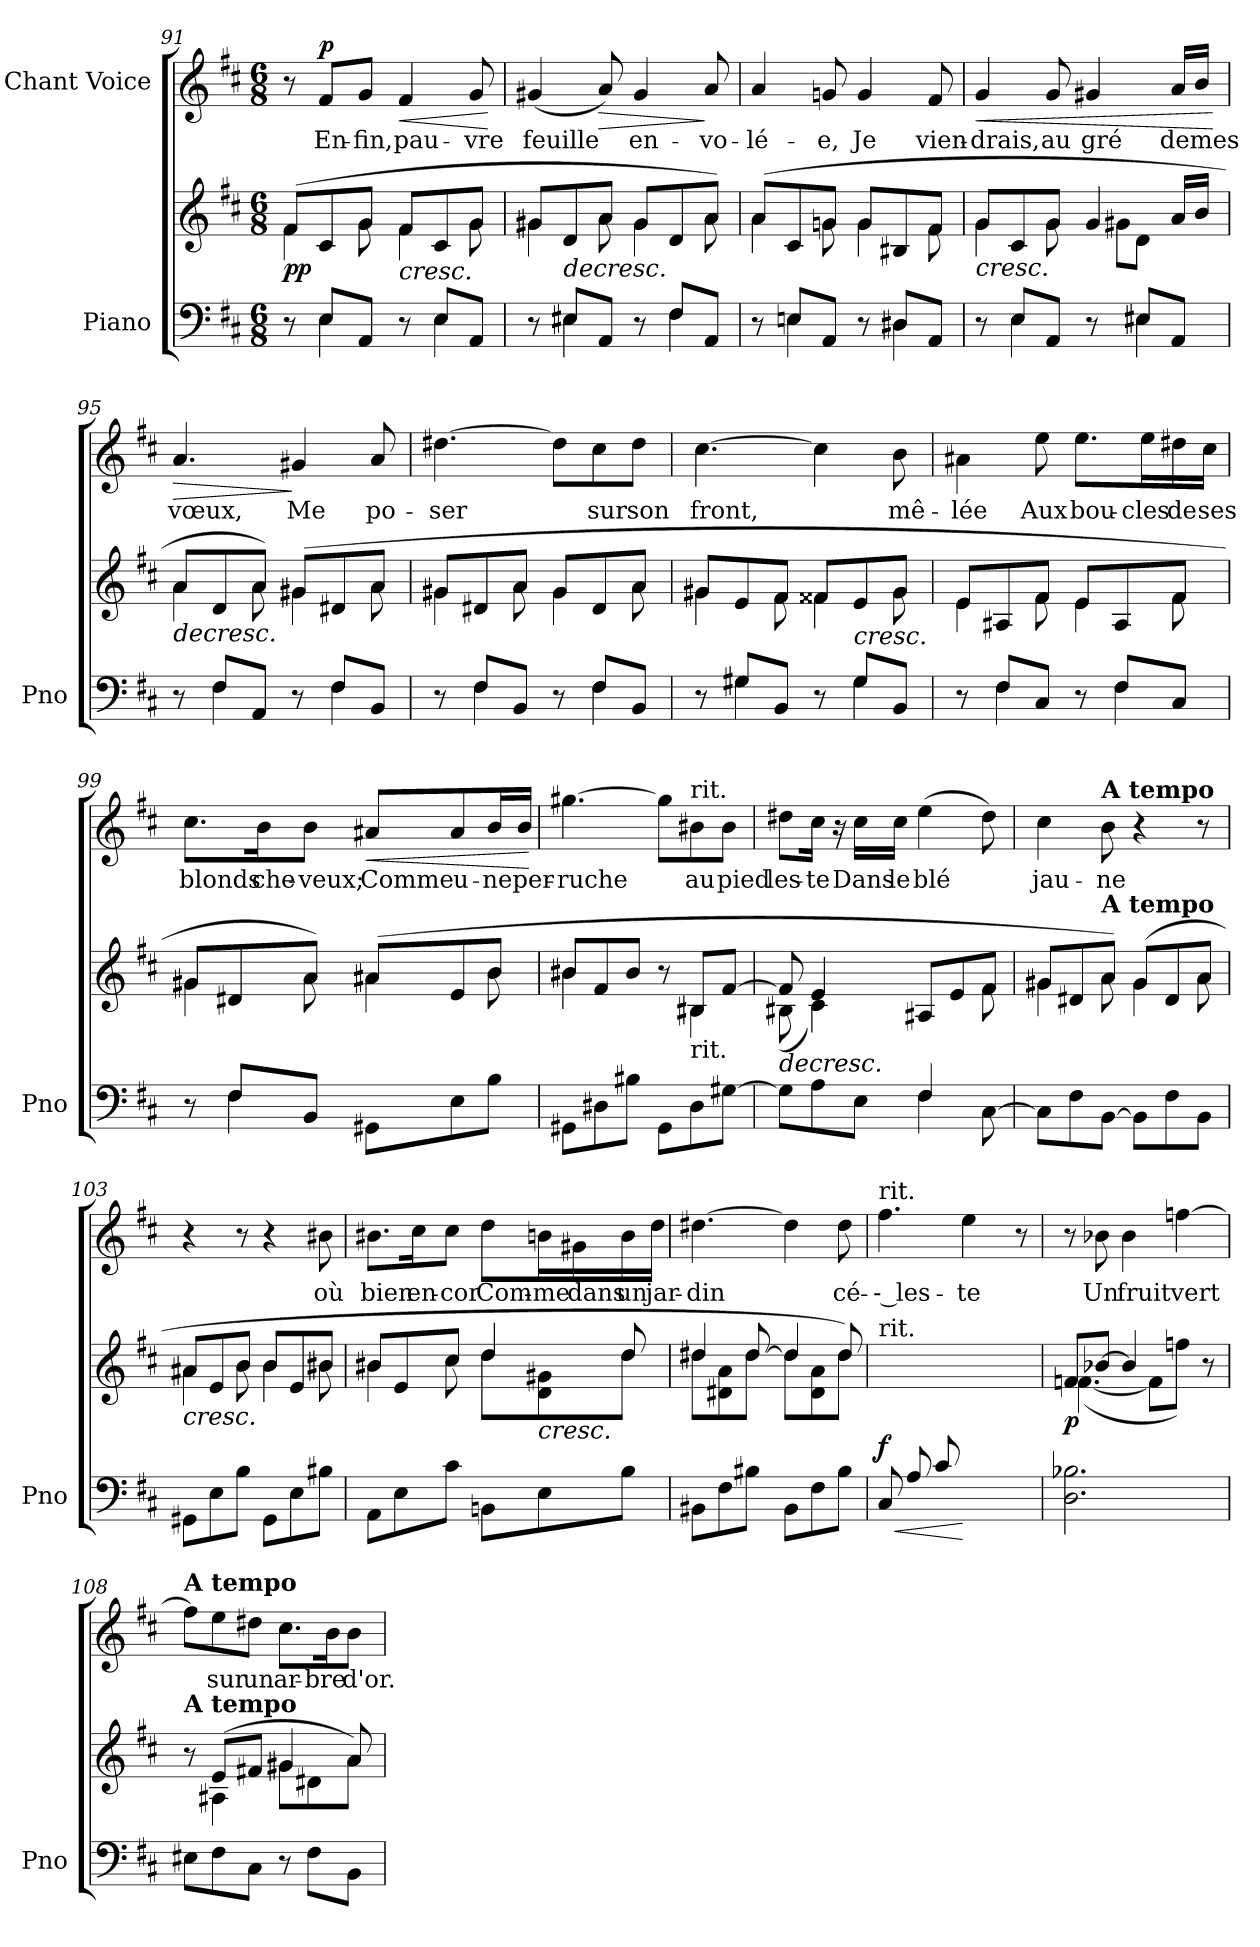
**kern	**kern	**dynam	**kern	**text	**dynam
*part2	*part2	*part2	*part1	*part1	*part1
*staff3	*staff2	*staff2/3	*staff1	*staff1	*staff1
*I"Piano	*	*	*I"Chant Voice	*	*
*I'Pno	*	*	*	*	*
*clefF4	*clefG2	*	*clefG2	*	*
*k[f#c#]	*k[f#c#]	*	*k[f#c#]	*	*
*M6/8	*M6/8	*	*M6/8	*	*
=91	=91	=91	=91	=91	=91
*^	*^	*	*	*	*
!	!	!	!	!LO:DY:b	!	!	!
8r	8ryy	(>8f#/L	4f#\	pp	8r	.	.
!	!	!	!	!	!	!LO:LY:b	!LO:DY:a
8E/L	4E\	8c#/	.	.	8f#/L	En-	p
!	!	!	!	!	!	!LO:LY:b	!
8AA/J	.	8g/J	8g\	.	8g/J	-fin,	.
!	!	!	!	!LO:HP:b	!	!LO:LY:b	!LO:HP:b
8r	8ryy	8f#/L	4f#\	<	4f#/	pau-	<
8E/L	4E\	8c#/	.	.	.	.	.
!	!	!	!	!	!	!LO:LY:b	!
8AA/J	.	8g/J	8g\	.	8g/	-vre	.
*v	*v	*	*	*	*	*	*
*	*v	*v	*	*	*	*
.	.	.	.	.	[
=92	=92	=92	=92	=92	=92
*^	*^	*	*	*	*
!	!	!	!	!	!	!LO:LY:b	!
8r	8ryy	8g#X/L	4g#\	.	(<4g#X/	feuille	.
!	!	!	!	!LO:HP:b	!	!	!
8E#X/L	4E#\	8d/	.	>	.	.	.
!	!	!	!	!	!	!	!LO:HP:b
8AA/J	.	8a/J	8a\	.	8a/)	.	>
!	!	!	!	!	!	!LO:LY:b	!
8r	8ryy	8g#/L	4g#\	.	4g#/	en-	.
8F#/L	4F#\	8d/	.	.	.	.	.
!	!	!	!	!	!	!LO:LY:b	!
8AA/J	.	8a/J)	8a\	[	8a/	-vo-	]
=93	=93	=93	=93	=93	=93	=93	=93
!	!	!	!	!	!	!LO:LY:b	!
8r	8ryy	(>8a/L	4a\	.	4a/	-lé-	.
8En/L	4E\	8c#/	.	.	.	.	.
!	!	!	!	!	!	!LO:LY:b	!
8AA/J	.	8gn/J	8g\	.	8gn/	-e,	.
!	!	!	!	!	!	!LO:LY:b	!
8r	8ryy	8g/L	4g\	.	4g/	Je	.
8D#X/L	4D#\	8B#X/	.	.	.	.	.
!	!	!	!	!	!	!LO:LY:b	!
8AA/J	.	8f#/J	8f#\	.	8f#/	vien-	.
=94	=94	=94	=94	=94	=94	=94	=94
!	!	!	!	!LO:HP:b	!	!LO:LY:b	!LO:HP:b
8r	8ryy	8g/L	4g\	<	4g/	-drais,	<
8E/L	4E\	8c#/	.	.	.	.	.
!	!	!	!	!	!	!LO:LY:b	!
8AA/J	.	8g/J	8g\	.	8g/	au	.
!	!	!	!	!	!	!LO:LY:b	!
8r	8ryy	4g/	8g#X\L	]	4g#X/	gré	.
8E#X/L	4E#\	.	8d\J	.	.	.	.
!	!	!	!	!	!	!LO:LY:b	!
8AA/J	.	16a/LL	8rgyy	.	16a/LL	de	.
!	!	!	!	!	!	!LO:LY:b	!
.	.	16b/JJ	.	.	16b/JJ	mes	.
*v	*v	*	*	*	*	*	*
*	*v	*v	*	*	*	*
.	.	.	.	.	[
!!LO:LB:g=z
=95	=95	=95	=95	=95	=95
*^	*	*	*	*	*
!	!	!	!LO:HP:b	!	!LO:LY:b	!LO:HP:b
*	*	*^	*	*	*	*
8r	8ryy	8a/L	4a\	>	4.a/	vœux,	>
8F#/L	4F#\	8d/	.	.	.	.	.
8AA/J	.	8a/J)	8a\	.	.	.	.
!	!	!	!	!	!	!LO:LY:b	!
8r	8ryy	(>8g#X/L	4g#\	[	4g#X/	Me	]
8F#/L	4F#\	8d#X/	.	.	.	.	.
!	!	!	!	!	!	!LO:LY:b	!
8BB/J	.	8a/J	8a\	.	8a/	po-	.
=96	=96	=96	=96	=96	=96	=96	=96
!	!	!	!	!	!	!LO:LY:b	!
8r	8ryy	8g#X/L	4g#\	.	[4.dd#X\	-ser	.
8F#/L	4F#\	8d#X/	.	.	.	.	.
8BB/J	.	8a/J	8a\	.	.	.	.
8r	8ryy	8g#/L	4g#\	.	8dd#\L]	.	.
!	!	!	!	!	!	!LO:LY:b	!
8F#/L	4F#\	8d#/	.	.	8cc#\	sur	.
!	!	!	!	!	!	!LO:LY:b	!
8BB/J	.	8a/J	8a\	.	8dd#\J	son	.
=97	=97	=97	=97	=97	=97	=97	=97
!	!	!	!	!	!	!LO:LY:b	!
8r	8ryy	8g#X/L	4g#\	.	[4.cc#\	front,	.
8G#X/L	4G#\	8e/	.	.	.	.	.
8BB/J	.	8f#/J	8f#\	.	.	.	.
8r	8ryy	8f##X/L	4f##\	.	4cc#\]	.	.
!	!	!	!	!LO:HP:b	!	!	!
8G#/L	4G#\	8e/	.	<	.	.	.
!	!	!	!	!	!	!LO:LY:b	!
8BB/J	.	8g#/J	8g#\	.	8b\	mê-	.
=98	=98	=98	=98	=98	=98	=98	=98
!	!	!	!	!	!	!LO:LY:b	!
8r	8ryy	8e/L	4e\	.	4a#X\	-lée	.
8F#/L	4F#\	8A#X/	.	.	.	.	.
!	!	!	!	!	!	!LO:LY:b	!
8C#/J	.	8f#/J	8f#\	.	8ee\	Aux	.
!	!	!	!	!	!	!LO:LY:b	!
8r	8ryy	8e/L	4e\	.	8.ee\L	bou-	.
8F#/L	4F#\	8A#/	.	.	.	.	.
!	!	!	!	!	!	!LO:LY:b	!
.	.	.	.	.	16ee\L	-cles	.
!	!	!	!	!	!	!LO:LY:b	!
8C#/J	.	8f#/J	8f#\	.	16dd#X\	de	.
!	!	!	!	!	!	!LO:LY:b	!
.	.	.	.	.	16cc#\JJ	ses	.
!!LO:LB:g=z
=99	=99	=99	=99	=99	=99	=99	=99
!	!	!	!	!	!	!LO:LY:b	!
8r	8ryy	8g#X/L	4g#\	.	8.cc#\L	blonds	.
8F#/L	4F#\	8d#X/	.	.	.	.	.
!	!	!	!	!	!	!LO:LY:b	!
.	.	.	.	.	16b\K	che-	.
!	!	!	!	!	!	!LO:LY:b	!
8BB/J	.	8a/J)	8a\	.	8b\J	-veux;	.
!	!	!	!	!	!	!LO:LY:b	!LO:HP:b
8ryy	8GG#X\L	(>8a#X/L	4a#\	.	8a#X/L	Comme	<
!	!	!	!	!	!	!LO:LY:b	!
4rFyy	8E\	8e/	.	.	8a#/	u-	.
!	!	!	!	!	!	!LO:LY:b	!
.	8B\J	8b/J	8b\	.	16b/L	-ne	.
!	!	!	!	!	!	!LO:LY:b	!
.	.	.	.	.	16b/JJ	per-	.
*v	*v	*	*	*	*	*	*
*	*v	*v	*	*	*	*
.	.	]	.	.	[
=100	=100	=100	=100	=100	=100
*	*^	*	*	*	*
!	!	!	!	!	!LO:LY:b	!
8GG#X\L	8b#X/L	4b#\	.	[4.gg#X\	-ruche	.
8D#X\	8f#/	.	.	.	.	.
8B#X\J	8b#/J	8ryy	.	.	.	.
*	*	*	*	*MM132	*	*
8GG#\L	8r	8ryy	.	8gg#\L]	.	.
!	!	!	!	!LO:TX:a:t=rit.	!	!
!	!LO:TX:b:t=rit.	!	!	!	!	!
!	!	!	!	!	!LO:LY:b	!
8D#\	8B#X/L	4B#\	.	8b#X\	au	.
!	!	!	!	!	!LO:LY:b	!
[8G#X\J	[8f#/J	.	.	8b#\J	pied	.
=101	=101	=101	=101	=101	=101	=101
*^	*	*	*	*	*	*
!	!	!	!	!LO:HP:b	!	!LO:LY:b	!
8G#\L]	4.rGGyy	8f#/]	(<8B#X\	>	8dd#X\L	les-	.
!	!	!	!	!	!	!LO:LY:b	!
8A\	.	4e/	4c#\)	.	16cc#\Jk	-te	.
.	.	.	.	.	16r	.	.
!	!	!	!	!	!	!LO:LY:b	!
8E\J	.	.	.	.	16cc#\LL	Dans	.
!	!	!	!	!	!	!LO:LY:b	!
.	.	.	.	.	16cc#\JJ	le	.
*	*	*	*	*	*MM120	*	*
!	!	!	!	!	!	!LO:LY:b	!
4F#/	4F#\	8A#X/L	4raayy	.	(>4ee\	blé	.
.	.	8e/	.	.	.	.	.
[8C#\	8rBByy	8f#/J	8f#\	.	8dd#\)	.	.
!!LO:PB:g=z
=102	=102	=102	=102	=102	=102	=102	=102
!	!	!	!	!	!	!LO:LY:b	!
*v	*v	*	*	*	*	*	*
8C#\L]	8g#X/L	4g#\	.	4cc#\	jau-	.
8F#\	8d#X/	.	.	.	.	.
!	!	!	!	!LO:TX:a:B:t=A tempo	!	!
!	!LO:TX:a:B:t=A tempo	!	!	!	!	!
!	!	!	!	!	!LO:LY:b	!
[8BB\J	8a/J)	8a\	.	8b\	-ne	.
*	*	*	*	*MM144	*	*
8BB\L]	(>8g#/L	4g#\	[	4r	.	.
8F#\	8d#/	.	.	.	.	.
8BB\J	8a/J	8a\	.	8r	.	.
=103	=103	=103	=103	=103	=103	=103
!	!	!	!LO:HP:b	!	!	!
8GG#X\L	8a#X/L	4a#\	<	4r	.	.
8E\	8e/	.	.	.	.	.
8B\J	8b/J	8b\	.	8r	.	.
8GG#\L	8b/L	4b\	.	4r	.	.
8E\	8e/	.	.	.	.	.
!	!	!	!	!	!LO:LY:b	!
8B#X\J	8b#X/J	8b#\	.	8b#X\	où	.
=104	=104	=104	=104	=104	=104	=104
!	!	!	!	!	!LO:LY:b	!
8AA\L	8b#X/L	4b#\	.	8.b#X\L	bien	.
8E\	8e/	.	.	.	.	.
!	!	!	!	!	!LO:LY:b	!
.	.	.	.	16cc#\K	en-	.
!	!	!	!	!	!LO:LY:b	!
8c#\J	8cc#/J	8cc#\	.	8cc#\J	-cor	.
!	!	!	!	!	!LO:LY:b	!
8BBn\L	4dd/	8dd\L	]	8dd\L	Com-	.
!	!	!LO:TX:b:i:t=cresc.	!	!	!	!
!	!	!	!	!	!LO:LY:b	!
8E\	.	8d\ 8g#X\	.	16bn\L	-me	.
!	!	!	!	!	!LO:LY:b	!
.	.	.	.	16g#X\	dans	.
!	!	!	!	!	!LO:LY:b	!
8B\J	8dd/	8dd\J	.	16b\	un	.
!	!	!	!	!	!LO:LY:b	!
.	.	.	.	16dd\JJ	jar-	.
=105	=105	=105	=105	=105	=105	=105
!	!	!	!	!	!LO:LY:b	!
8BB#X\L	4dd#X/	8dd#\L	.	[4.dd#X\	-din	.
8F#\	.	8d#X\ 8a\	.	.	.	.
8B#X\J	[8dd#/	8dd#\J	.	.	.	.
8BB#\L	4dd#/]	8dd#\L	.	4dd#\]	.	.
8F#\	.	8d#\ 8a\	.	.	.	.
!	!	!	!	!	!LO:LY:b	!
8B#\J	8dd#/)	8dd#\J	.	8dd#\	cé-	.
!!LO:LB:g=z
=106	=106	=106	=106	=106	=106	=106
*	*	*	*	*MM132	*	*
!	!	!	!	!LO:TX:a:t=rit.	!	!
!	!LO:TX:a:t=rit.	!	!	!	!	!
!	!	!	!LO:HP:b=2	!	!LO:LY:b	!
!	!	!	!LO:DY:n=1:a=2	!	!	!
(>8C#/L	2.ryy	4.ryy	< f	4.ff#\	-- les-	.
8A/	.	.	.	.	.	.
8c#/	.	.	.	.	.	.
!	!	!	!	!	!LO:LY:b	!
4.ryy	.	8e\	[	4ee\	-te	.
.	.	8a\	.	.	.	.
.	.	8ee\J)	.	8r	.	.
*	*v	*v	*	*	*	*
.	.	[	.	.	.
=107	=107	=107	=107	=107	=107
*	*	*	*MM124	*	*
*	*^	*	*	*	*
!	!	!	!LO:DY:b	!	!	!
2.D\ 2.B-X\	8fn/L	(>[4.f\	p	8r	.	.
!	!	!	!	!	!LO:LY:b	!
.	[8b-X/J	.	.	8b-X\	Un	.
!	!	!	!	!	!LO:LY:b	!
.	4b-/]	.	.	4b-\	fruit	.
.	.	8f\L]	.	.	.	.
!	!	!	!	!	!LO:LY:b	!
.	4rddyy	8ffn\J)	.	[4ffn\	vert	.
.	.	8r	.	.	.	.
=108	=108	=108	=108	=108	=108	=108
!	!	!	!	!LO:TX:a:B:t=A tempo	!	!
!	!LO:TX:a:B:t=A tempo	!	!	!	!	!
8E#X\L	8r	8ryy	.	8ff\L]	.	.
*	*	*	*	*MM144	*	*
!	!	!	!	!	!LO:LY:b	!
8F#\	(>8e/L	4A#X\	.	8ee\	sur	.
!	!	!	!	!	!LO:LY:b	!
8C#\J	8f#X/J	.	.	8dd#X\J	un	.
!	!	!	!	!	!LO:LY:b	!
8r	4g#X/	8g#\L	.	8.cc#\L	ar-	.
8F#\L	.	8d#X\	.	.	.	.
!	!	!	!	!	!LO:LY:b	!
.	.	.	.	16b\K	-bre	.
!	!	!	!	!	!LO:LY:b	!
8BB\J	8a/)	8a\J	.	8b\J	d'or.	.
*	*v	*v	*	*	*	*
=	=	=	=	=	=
*-	*-	*-	*-	*-	*-
